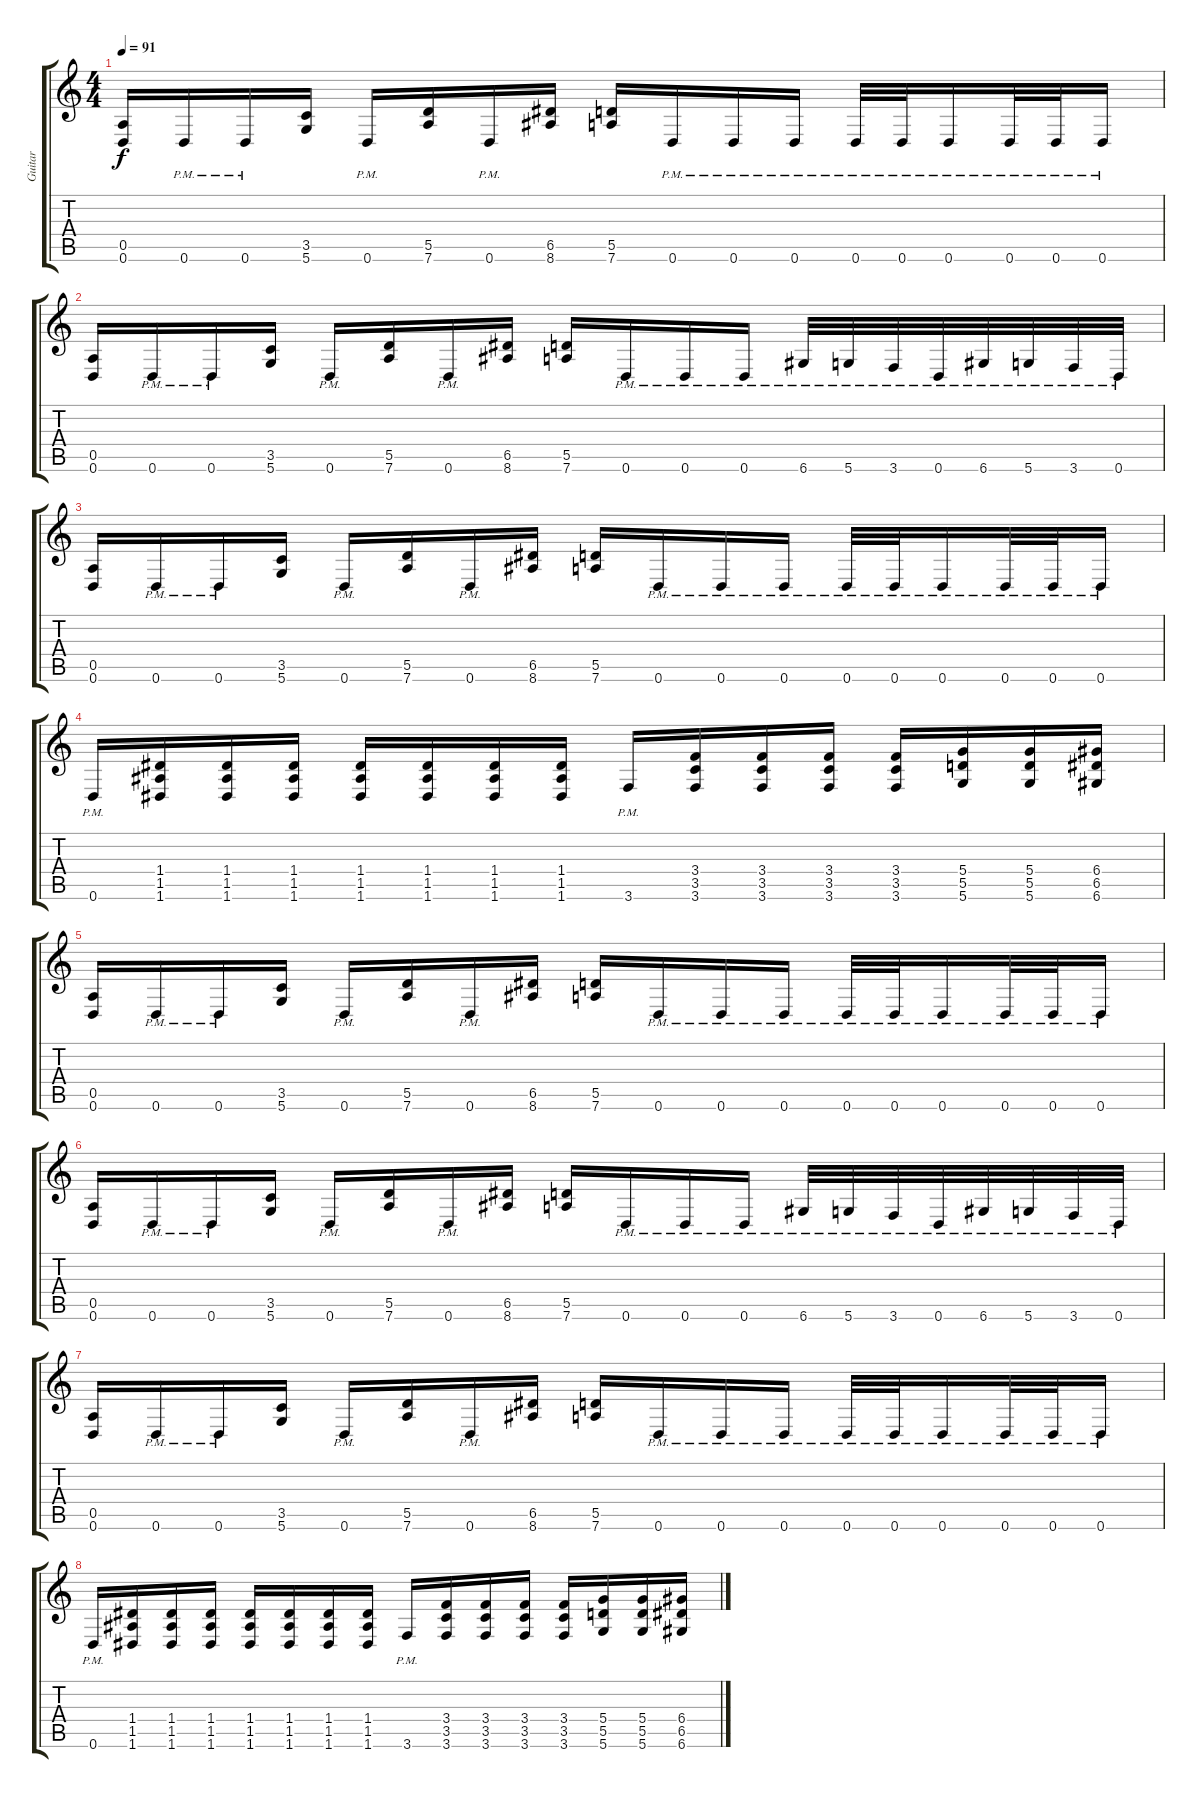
\track ("Guitar" "Guitar") {instrument distortionguitar}
\staff {score tabs}
\tuning (E4 B3 G3 D3 A2 D2) {hide}
\ts (4 4)
\tempo 91
\clef g2
\ks c
(0.5 0.6).16{dy f} 0.6{pm}.16 0.6{pm}.16 (3.5 5.6).16 0.6{pm}.16 (5.5 7.6).16 0.6{pm}.16 (6.5 8.6).16 (5.5 7.6).16 0.6{pm}.16 0.6{pm}.16 0.6{pm}.16 0.6{pm}.32 0.6{pm}.32 0.6{pm}.16 0.6{pm}.32 0.6{pm}.32 0.6{pm}.16 |
(0.5 0.6).16 0.6{pm}.16 0.6{pm}.16 (3.5 5.6).16 0.6{pm}.16 (5.5 7.6).16 0.6{pm}.16 (6.5 8.6).16 (5.5 7.6).16 0.6{pm}.16 0.6{pm}.16 0.6{pm}.16 6.6{pm}.32 5.6{pm}.32 3.6{pm}.32 0.6{pm}.32 6.6{pm}.32 5.6{pm}.32 3.6{pm}.32 0.6{pm}.32 |
(0.5 0.6).16 0.6{pm}.16 0.6{pm}.16 (3.5 5.6).16 0.6{pm}.16 (5.5 7.6).16 0.6{pm}.16 (6.5 8.6).16 (5.5 7.6).16 0.6{pm}.16 0.6{pm}.16 0.6{pm}.16 0.6{pm}.32 0.6{pm}.32 0.6{pm}.16 0.6{pm}.32 0.6{pm}.32 0.6{pm}.16 |
0.6{pm}.16 (1.4 1.5 1.6).16 (1.4 1.5 1.6).16 (1.4 1.5 1.6).16 (1.4 1.5 1.6).16 (1.4 1.5 1.6).16 (1.4 1.5 1.6).16 (1.4 1.5 1.6).16 3.6{pm}.16 (3.4 3.5 3.6).16 (3.4 3.5 3.6).16 (3.4 3.5 3.6).16 (3.4 3.5 3.6).16 (5.4 5.5 5.6).16 (5.4 5.5 5.6).16 (6.4 6.5 6.6).16 |
(0.5 0.6).16 0.6{pm}.16 0.6{pm}.16 (3.5 5.6).16 0.6{pm}.16 (5.5 7.6).16 0.6{pm}.16 (6.5 8.6).16 (5.5 7.6).16 0.6{pm}.16 0.6{pm}.16 0.6{pm}.16 0.6{pm}.32 0.6{pm}.32 0.6{pm}.16 0.6{pm}.32 0.6{pm}.32 0.6{pm}.16 |
(0.5 0.6).16 0.6{pm}.16 0.6{pm}.16 (3.5 5.6).16 0.6{pm}.16 (5.5 7.6).16 0.6{pm}.16 (6.5 8.6).16 (5.5 7.6).16 0.6{pm}.16 0.6{pm}.16 0.6{pm}.16 6.6{pm}.32 5.6{pm}.32 3.6{pm}.32 0.6{pm}.32 6.6{pm}.32 5.6{pm}.32 3.6{pm}.32 0.6{pm}.32 |
(0.5 0.6).16 0.6{pm}.16 0.6{pm}.16 (3.5 5.6).16 0.6{pm}.16 (5.5 7.6).16 0.6{pm}.16 (6.5 8.6).16 (5.5 7.6).16 0.6{pm}.16 0.6{pm}.16 0.6{pm}.16 0.6{pm}.32 0.6{pm}.32 0.6{pm}.16 0.6{pm}.32 0.6{pm}.32 0.6{pm}.16 |
0.6{pm}.16 (1.4 1.5 1.6).16 (1.4 1.5 1.6).16 (1.4 1.5 1.6).16 (1.4 1.5 1.6).16 (1.4 1.5 1.6).16 (1.4 1.5 1.6).16 (1.4 1.5 1.6).16 3.6{pm}.16 (3.4 3.5 3.6).16 (3.4 3.5 3.6).16 (3.4 3.5 3.6).16 (3.4 3.5 3.6).16 (5.4 5.5 5.6).16 (5.4 5.5 5.6).16 (6.4 6.5 6.6).16
